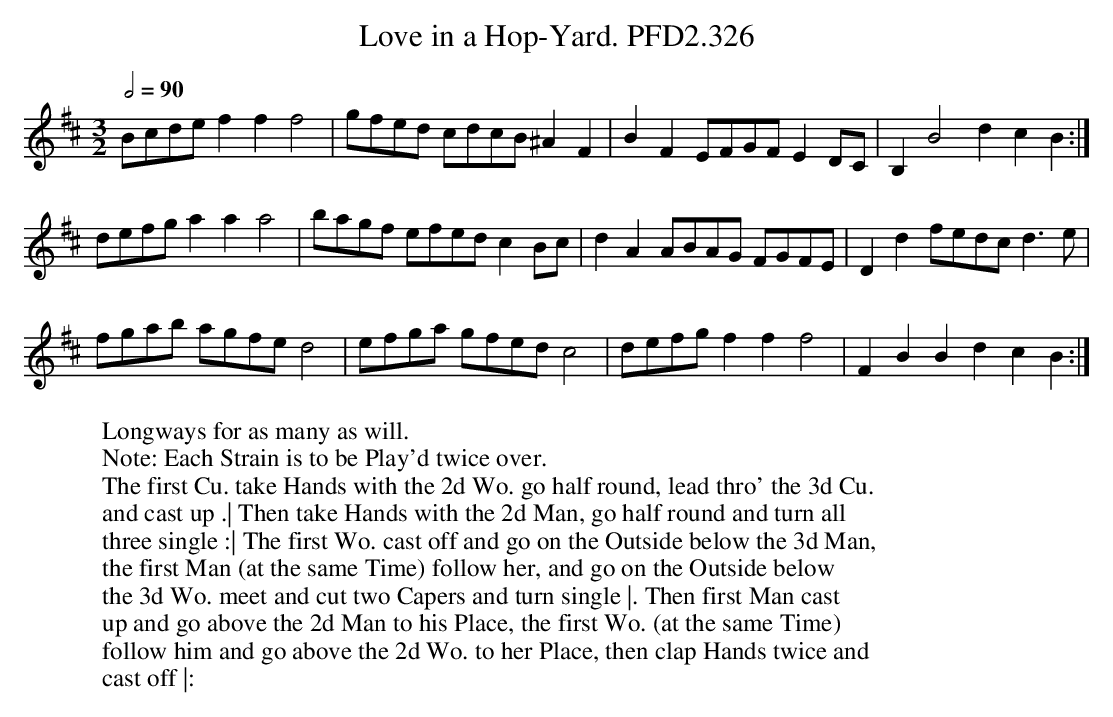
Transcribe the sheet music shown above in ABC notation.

X:1
T:Love in a Hop-Yard. PFD2.326
M:3/2
L:1/4
W:Longways for as many as will.
W:Note: Each Strain is to be Play'd twice over.
W:The first Cu. take Hands with the 2d Wo. go half round, lead thro' the 3d Cu.
W:and cast up .| Then take Hands with the 2d Man, go half round and turn all
W:three single :| The first Wo. cast off and go on the Outside below the 3d Man,
W:the first Man (at the same Time) follow her, and go on the Outside below
W:the 3d Wo. meet and cut two Capers and turn single |. Then first Man cast
W:up and go above the 2d Man to his Place, the first Wo. (at the same Time)
W:follow him and go above the 2d Wo. to her Place, then clap Hands twice and
W:cast off |:
Q:2/4=90
K:Bm
B/c/d/e/ ff f2 | g/f/e/d/ c/d/c/B/ ^AF | BF E/F/G/F/ ED/C/ |  B,B2 dcB :|
d/e/f/g/ aa a2 | b/a/g/f/ e/f/e/d/ cB/c/ | dA A/B/A/G/ F/G/F/E/ | Dd f/e/d/c/ d>e |
f/g/a/b/ a/g/f/e/ d2 | e/f/g/a/ g/f/e/d/ c2 | d/e/f/g/ fff2 | FB Bd cB :|
